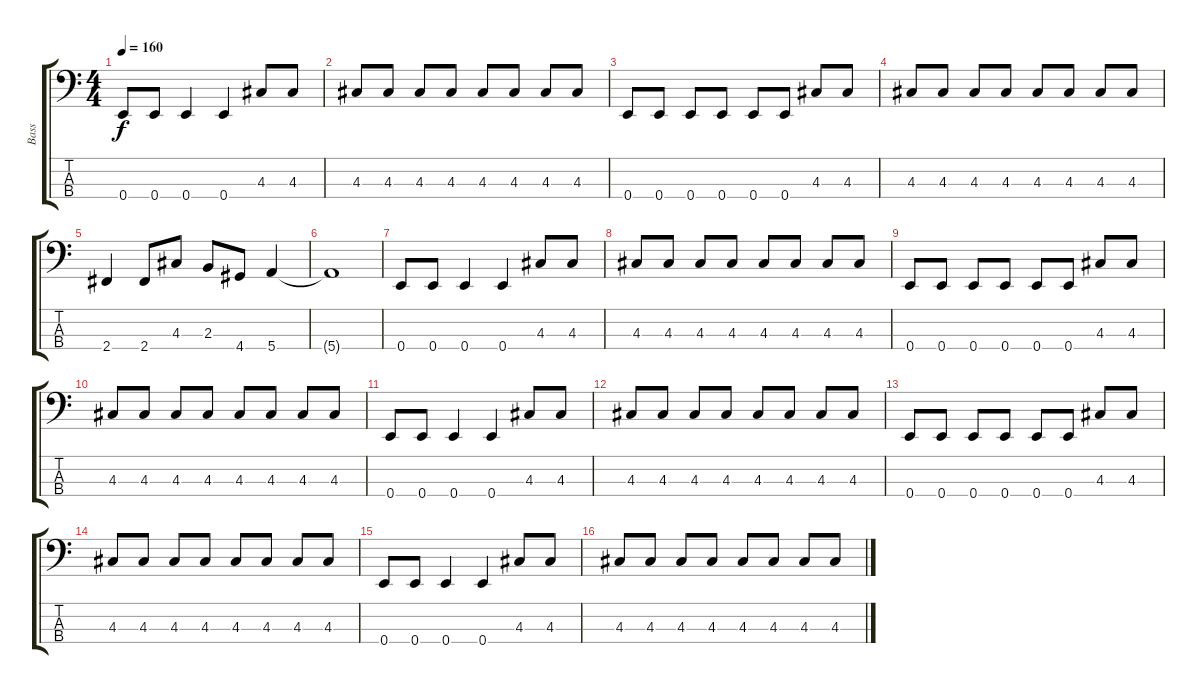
\track ("Bass" "Bass") {instrument electricbasspick}
\staff {score tabs}
\tuning (G2 D2 A1 E1) {hide}
\ts (4 4)
\tempo 160
\clef f4
\ks c
0.4.8{dy f} 0.4.8 0.4.4 0.4.4 4.3.8 4.3.8 |
4.3.8 4.3.8 4.3.8 4.3.8 4.3.8 4.3.8 4.3.8 4.3.8 |
0.4.8 0.4.8 0.4.8 0.4.8 0.4.8 0.4.8 4.3.8 4.3.8 |
4.3.8 4.3.8 4.3.8 4.3.8 4.3.8 4.3.8 4.3.8 4.3.8 |
2.4.4 2.4.8 4.3.8 2.3.8 4.4.8 5.4.4 |
5.4{t}.1 |
0.4.8 0.4.8 0.4.4 0.4.4 4.3.8 4.3.8 |
4.3.8 4.3.8 4.3.8 4.3.8 4.3.8 4.3.8 4.3.8 4.3.8 |
0.4.8 0.4.8 0.4.8 0.4.8 0.4.8 0.4.8 4.3.8 4.3.8 |
4.3.8 4.3.8 4.3.8 4.3.8 4.3.8 4.3.8 4.3.8 4.3.8 |
0.4.8 0.4.8 0.4.4 0.4.4 4.3.8 4.3.8 |
4.3.8 4.3.8 4.3.8 4.3.8 4.3.8 4.3.8 4.3.8 4.3.8 |
0.4.8 0.4.8 0.4.8 0.4.8 0.4.8 0.4.8 4.3.8 4.3.8 |
4.3.8 4.3.8 4.3.8 4.3.8 4.3.8 4.3.8 4.3.8 4.3.8 |
0.4.8 0.4.8 0.4.4 0.4.4 4.3.8 4.3.8 |
4.3.8 4.3.8 4.3.8 4.3.8 4.3.8 4.3.8 4.3.8 4.3.8
